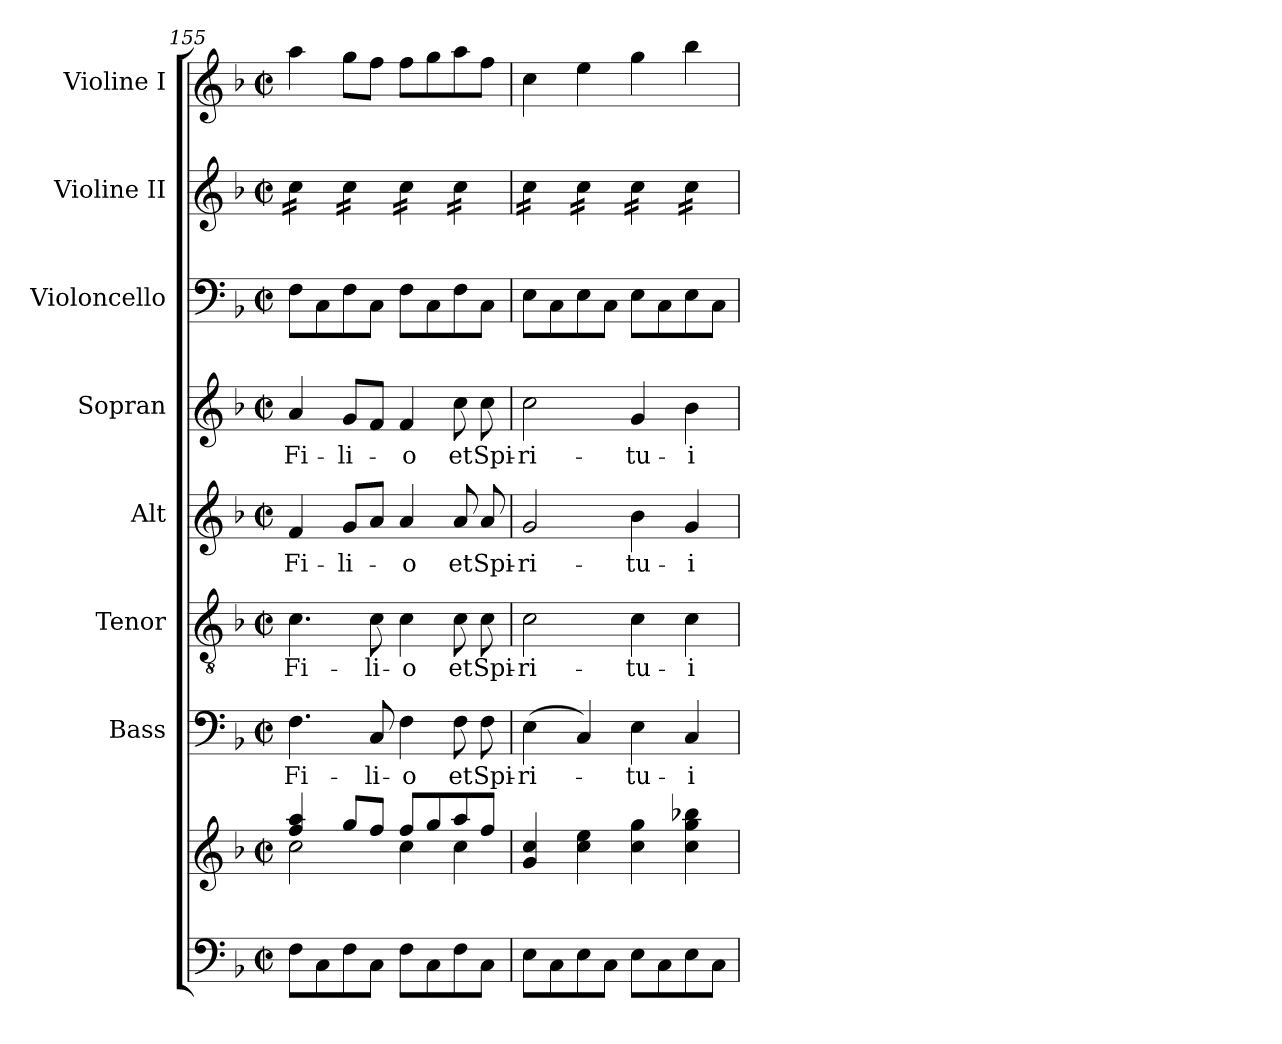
**kern	**kern	**kern	**text	**kern	**text	**kern	**text	**kern	**text	**kern	**kern	**kern
*part8	*part8	*part7	*part7	*part6	*part6	*part5	*part5	*part4	*part4	*part3	*part2	*part1
*staff9	*staff8	*staff7	*staff7	*staff6	*staff6	*staff5	*staff5	*staff4	*staff4	*staff3	*staff2	*staff1
*	*	*I"Bass	*	*I"Tenor	*	*I"Alt	*	*I"Sopran	*	*I"Violoncello	*I"Violine II	*I"Violine I
*	*	*I'B.	*	*I'T.	*	*I'A.	*	*I'S.	*	*I'Vc.	*I'Vl. II	*I'Vl. I
*clefF4	*clefG2	*clefF4	*	*clefGv2	*	*clefG2	*	*clefG2	*	*clefF4	*clefG2	*clefG2
*	*	*	*	*	*	*	*	*	*	*ITrd7c12	*	*
*k[b-]	*k[b-]	*k[b-]	*	*k[b-]	*	*k[b-]	*	*k[b-]	*	*k[b-]	*k[b-]	*k[b-]
*F:	*F:	*F:	*	*F:	*	*F:	*	*F:	*	*F:	*F:	*F:
*M2/2	*M2/2	*M2/2	*	*M2/2	*	*M2/2	*	*M2/2	*	*M2/2	*M2/2	*M2/2
*met(c|)	*met(c|)	*met(c|)	*	*met(c|)	*	*met(c|)	*	*met(c|)	*	*met(c|)	*met(c|)	*met(c|)
=155	=155	=155	=155	=155	=155	=155	=155	=155	=155	=155	=155	=155
*	*^	*	*	*	*	*	*	*	*	*	*	*
!	!	!	!	!LO:LY:b	!	!LO:LY:b	!	!LO:LY:b	!	!LO:LY:b	!	!	!
*	*	*	*	*	*	*	*	*	*	*	*	*tremolo	*
8F\L	4ff/ 4aa/	2cc\	4.F\	Fi-	4.c\	Fi-	4f/	Fi-	4a/	Fi-	8FF\L	16cc\LL	4aa\
.	.	.	.	.	.	.	.	.	.	.	.	16cc\	.
8C\	.	.	.	.	.	.	.	.	.	.	8CC\	16cc\	.
.	.	.	.	.	.	.	.	.	.	.	.	16cc\JJ	.
!	!	!	!	!	!	!	!	!LO:LY:b	!	!LO:LY:b	!	!	!
8F\	8gg/L	.	.	.	.	.	8g/L	-li-	8g/L	-li-	8FF\	16cc\LL	8gg\L
.	.	.	.	.	.	.	.	.	.	.	.	16cc\	.
!	!	!	!	!LO:LY:b	!	!LO:LY:b	!	!	!	!	!	!	!
8C\J	8ff/J	.	8C/	-li-	8c\	-li-	8a/J	.	8f/J	.	8CC\J	16cc\	8ff\J
.	.	.	.	.	.	.	.	.	.	.	.	16cc\JJ	.
!	!	!	!	!LO:LY:b	!	!LO:LY:b	!	!LO:LY:b	!	!LO:LY:b	!	!	!
8F\L	8ff/L	4cc\	4F\	-o	4c\	-o	4a/	-o	4f/	-o	8FF\L	16cc\LL	8ff\L
.	.	.	.	.	.	.	.	.	.	.	.	16cc\	.
8C\	8gg/	.	.	.	.	.	.	.	.	.	8CC\	16cc\	8gg\
.	.	.	.	.	.	.	.	.	.	.	.	16cc\JJ	.
!	!	!	!	!LO:LY:b	!	!LO:LY:b	!	!LO:LY:b	!	!LO:LY:b	!	!	!
8F\	8aa/	4cc\	8F\	et	8c\	et	8a/	et	8cc\	et	8FF\	16cc\LL	8aa\
.	.	.	.	.	.	.	.	.	.	.	.	16cc\	.
!	!	!	!	!LO:LY:b	!	!LO:LY:b	!	!LO:LY:b	!	!LO:LY:b	!	!	!
8C\J	8ff/J	.	8F\	Spi-	8c\	Spi-	8a/	Spi-	8cc\	Spi-	8CC\J	16cc\	8ff\J
.	.	.	.	.	.	.	.	.	.	.	.	16cc\JJ	.
*	*v	*v	*	*	*	*	*	*	*	*	*	*	*
=156	=156	=156	=156	=156	=156	=156	=156	=156	=156	=156	=156	=156
!	!	!	!LO:LY:b	!	!LO:LY:b	!	!LO:LY:b	!	!LO:LY:b	!	!	!
8E\L	4g/ 4cc/	(>4E\	-ri-	2c\	-ri-	2g/	-ri-	2cc\	-ri-	8EE\L	16cc\LL	4cc\
.	.	.	.	.	.	.	.	.	.	.	16cc\	.
8C\	.	.	.	.	.	.	.	.	.	8CC\	16cc\	.
.	.	.	.	.	.	.	.	.	.	.	16cc\JJ	.
8E\	4cc\ 4ee\	4C/)	.	.	.	.	.	.	.	8EE\	16cc\LL	4ee\
.	.	.	.	.	.	.	.	.	.	.	16cc\	.
8C\J	.	.	.	.	.	.	.	.	.	8CC\J	16cc\	.
.	.	.	.	.	.	.	.	.	.	.	16cc\JJ	.
!	!	!	!LO:LY:b	!	!LO:LY:b	!	!LO:LY:b	!	!LO:LY:b	!	!	!
8E\L	4cc\ 4gg\	4E\	-tu-	4c\	-tu-	4b-\	-tu-	4g/	-tu-	8EE\L	16cc\LL	4gg\
.	.	.	.	.	.	.	.	.	.	.	16cc\	.
8C\	.	.	.	.	.	.	.	.	.	8CC\	16cc\	.
.	.	.	.	.	.	.	.	.	.	.	16cc\JJ	.
!	!	!	!LO:LY:b	!	!LO:LY:b	!	!LO:LY:b	!	!LO:LY:b	!	!	!
8E\	4cc\ 4gg\ 4bb-X\	4C/	-i	4c\	-i	4g/	-i	4b-\	-i	8EE\	16cc\LL	4bb-\
.	.	.	.	.	.	.	.	.	.	.	16cc\	.
8C\J	.	.	.	.	.	.	.	.	.	8CC\J	16cc\	.
.	.	.	.	.	.	.	.	.	.	.	16cc\JJ	.
*	*	*	*	*	*	*	*	*	*	*	*Xtremolo	*
=	=	=	=	=	=	=	=	=	=	=	=	=
*-	*-	*-	*-	*-	*-	*-	*-	*-	*-	*-	*-	*-
